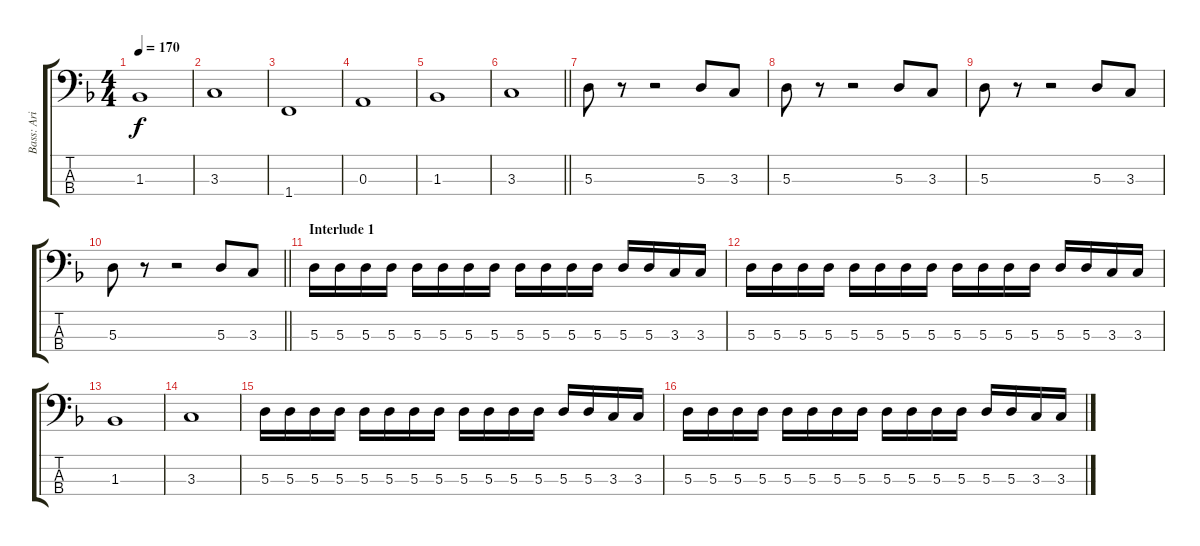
\track ("Bass: Ari Katajamäki" "Bass: Ari ") {instrument electricbassfinger}
\staff {score tabs}
\tuning (G2 D2 A1 E1) {hide}
\ts (4 4)
\tempo 170
\clef f4
\ks dminor
1.3.1{dy f} |
3.3.1 |
1.4.1 |
0.3.1 |
1.3.1 |
\barLineRight lightlight
3.3.1 |
5.3.8 r.8 r.2 5.3.8 3.3.8 |
5.3.8 r.8 r.2 5.3.8 3.3.8 |
5.3.8 r.8 r.2 5.3.8 3.3.8 |
\barLineRight lightlight
5.3.8 r.8 r.2 5.3.8 3.3.8 |
\section ("" "Interlude 1")
5.3.16 5.3.16 5.3.16 5.3.16 5.3.16 5.3.16 5.3.16 5.3.16 5.3.16 5.3.16 5.3.16 5.3.16 5.3.16 5.3.16 3.3.16 3.3.16 |
5.3.16 5.3.16 5.3.16 5.3.16 5.3.16 5.3.16 5.3.16 5.3.16 5.3.16 5.3.16 5.3.16 5.3.16 5.3.16 5.3.16 3.3.16 3.3.16 |
1.3.1 |
3.3.1 |
5.3.16 5.3.16 5.3.16 5.3.16 5.3.16 5.3.16 5.3.16 5.3.16 5.3.16 5.3.16 5.3.16 5.3.16 5.3.16 5.3.16 3.3.16 3.3.16 |
5.3.16 5.3.16 5.3.16 5.3.16 5.3.16 5.3.16 5.3.16 5.3.16 5.3.16 5.3.16 5.3.16 5.3.16 5.3.16 5.3.16 3.3.16 3.3.16
